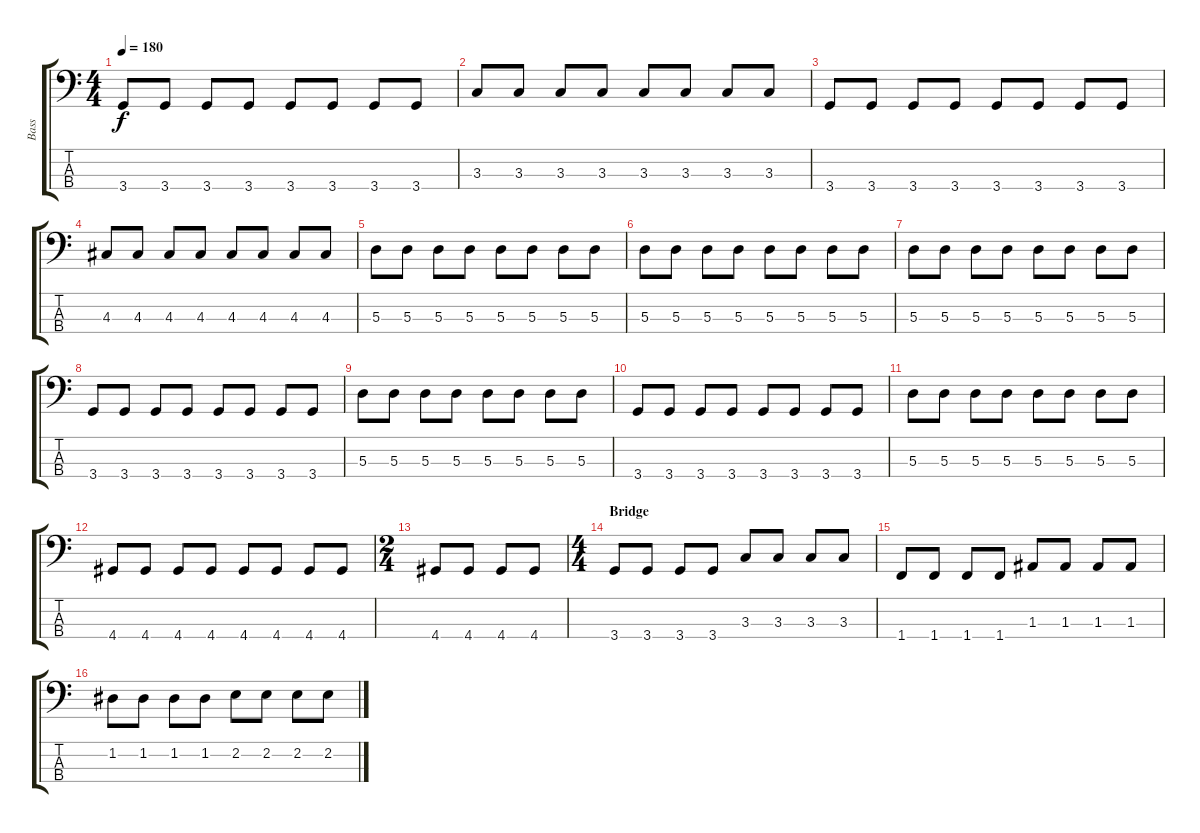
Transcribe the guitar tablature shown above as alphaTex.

\track ("Bass" "Bass") {instrument electricbassfinger}
\staff {score tabs}
\tuning (G2 D2 A1 E1) {hide}
\ts (4 4)
\tempo 180
\clef f4
\ks c
3.4.8{dy f} 3.4.8 3.4.8 3.4.8 3.4.8 3.4.8 3.4.8 3.4.8 |
3.3.8 3.3.8 3.3.8 3.3.8 3.3.8 3.3.8 3.3.8 3.3.8 |
3.4.8 3.4.8 3.4.8 3.4.8 3.4.8 3.4.8 3.4.8 3.4.8 |
4.3.8 4.3.8 4.3.8 4.3.8 4.3.8 4.3.8 4.3.8 4.3.8 |
5.3.8 5.3.8 5.3.8 5.3.8 5.3.8 5.3.8 5.3.8 5.3.8 |
5.3.8 5.3.8 5.3.8 5.3.8 5.3.8 5.3.8 5.3.8 5.3.8 |
5.3.8 5.3.8 5.3.8 5.3.8 5.3.8 5.3.8 5.3.8 5.3.8 |
3.4.8 3.4.8 3.4.8 3.4.8 3.4.8 3.4.8 3.4.8 3.4.8 |
5.3.8 5.3.8 5.3.8 5.3.8 5.3.8 5.3.8 5.3.8 5.3.8 |
3.4.8 3.4.8 3.4.8 3.4.8 3.4.8 3.4.8 3.4.8 3.4.8 |
5.3.8 5.3.8 5.3.8 5.3.8 5.3.8 5.3.8 5.3.8 5.3.8 |
4.4.8 4.4.8 4.4.8 4.4.8 4.4.8 4.4.8 4.4.8 4.4.8 |
\ts (2 4)
4.4.8 4.4.8 4.4.8 4.4.8 |
\ts (4 4)
\section ("" "Bridge")
3.4.8 3.4.8 3.4.8 3.4.8 3.3.8 3.3.8 3.3.8 3.3.8 |
1.4.8 1.4.8 1.4.8 1.4.8 1.3.8 1.3.8 1.3.8 1.3.8 |
1.2.8 1.2.8 1.2.8 1.2.8 2.2.8 2.2.8 2.2.8 2.2.8
